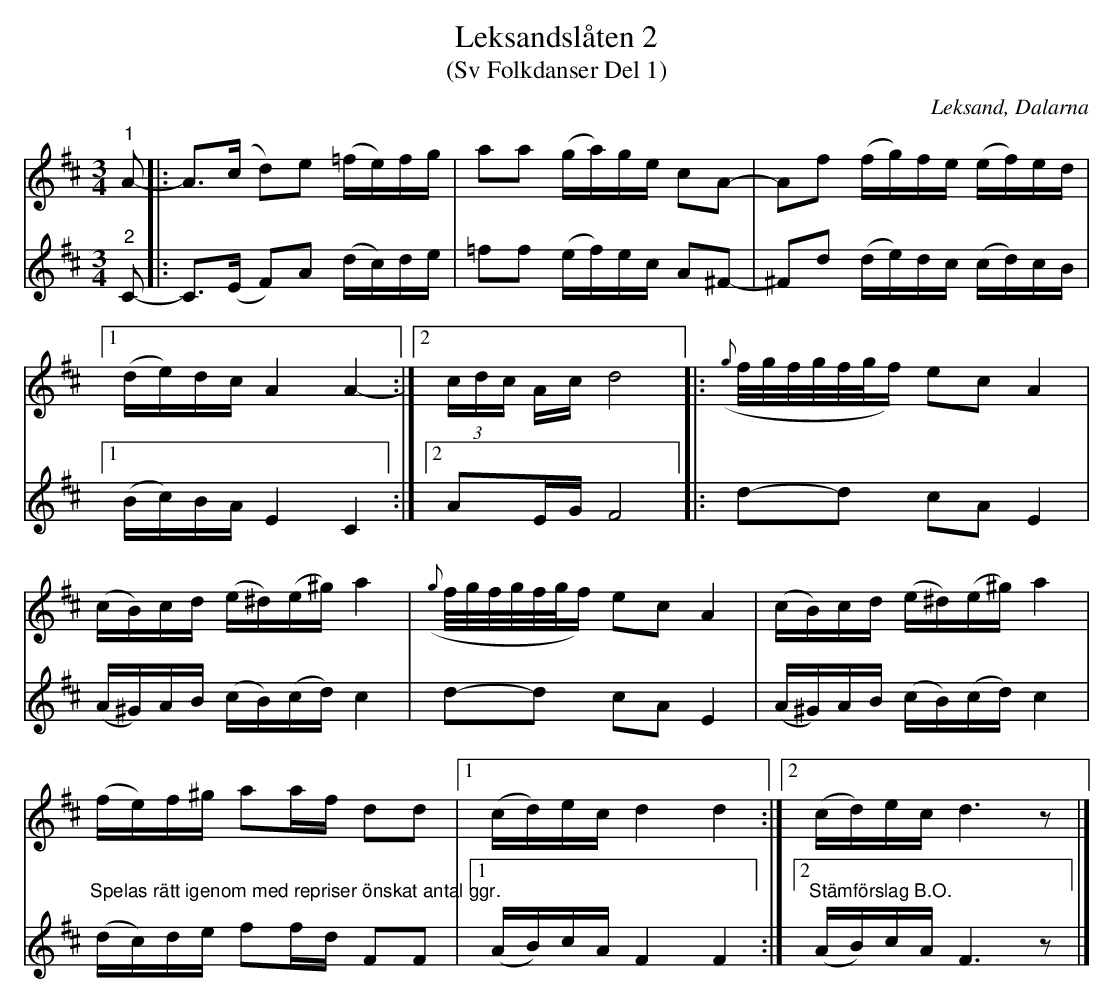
X:1
T:Leksandslåten 2
T:(Sv Folkdanser Del 1)
O:Leksand, Dalarna
L:1/16
M:3/4
K:D
V:1
"^1" A2- |: A2>(c2 d2)e2 (=fe)fg | a2a2 (ga)ge c2A2- | A2f2 (fg)fe (ef)ed |1
(de)dc A4 A4- :|2 (3cdc Ac d8 |:({g} f/g/f/g/f/g/f) e2c2 A4 |
(cB)cd (e^d)(e^g) a4 |({g} f/g/f/g/f/g/f) e2c2 A4 | (cB)cd (e^d)(e^g) a4 |
(fe)f^g a2af d2d2 |1 (cd)ec d4 d4 :|2 (cd)ec d6 z2 |]
V:2
"^2" C2- |: C2>(E2 F2)A2 (dc)de | =f2f2 (ef)ec A2^F2- | ^F2d2 (de)dc (cd)cB |1
(Bc)BA E4 C4 :|2 A2EG F8 |: d2-d2 c2A2 E4 |
(A^G)AB (cB)(cd) c4 | d2-d2 c2A2 E4 |  (A^G)AB (cB)(cd) c4 |
"^Spelas rätt igenom med repriser önskat antal ggr." (dc)de f2fd F2F2 |1 (AB)cA F4 F4 :|2 "^Stämförslag B.O." (AB)cA F6 z2 |]
